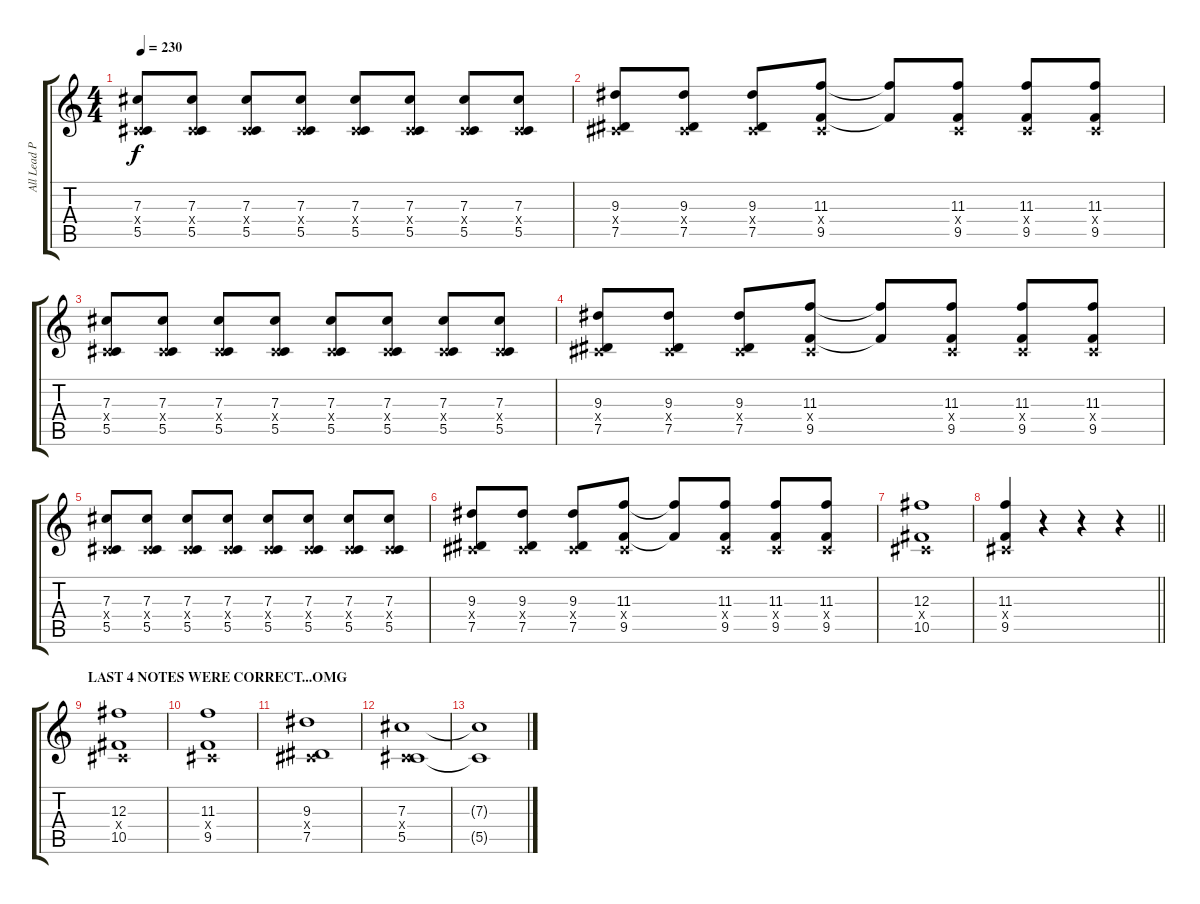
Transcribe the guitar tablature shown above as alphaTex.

\track ("All Lead Parts" "All Lead P") {instrument distortionguitar}
\staff {score tabs}
\tuning (Eb4 Bb3 Gb3 Db3 Ab2 Db2) {hide}
\ts (4 4)
\tempo 230
\clef g2
\ks c
(7.3 0.4{x} 5.5).8{dy f} (7.3 0.4{x} 5.5).8 (7.3 0.4{x} 5.5).8 (7.3 0.4{x} 5.5).8 (7.3 0.4{x} 5.5).8 (7.3 0.4{x} 5.5).8 (7.3 0.4{x} 5.5).8 (7.3 0.4{x} 5.5).8 |
(9.3 0.4{x} 7.5).8 (9.3 0.4{x} 7.5).8 (9.3 0.4{x} 7.5).8 (11.3 0.4{x} 9.5).8 (11.3{t} 9.5{t}).8 (11.3 0.4{x} 9.5).8 (11.3 0.4{x} 9.5).8 (11.3 0.4{x} 9.5).8 |
(7.3 0.4{x} 5.5).8 (7.3 0.4{x} 5.5).8 (7.3 0.4{x} 5.5).8 (7.3 0.4{x} 5.5).8 (7.3 0.4{x} 5.5).8 (7.3 0.4{x} 5.5).8 (7.3 0.4{x} 5.5).8 (7.3 0.4{x} 5.5).8 |
(9.3 0.4{x} 7.5).8 (9.3 0.4{x} 7.5).8 (9.3 0.4{x} 7.5).8 (11.3 0.4{x} 9.5).8 (11.3{t} 9.5{t}).8 (11.3 0.4{x} 9.5).8 (11.3 0.4{x} 9.5).8 (11.3 0.4{x} 9.5).8 |
(7.3 0.4{x} 5.5).8 (7.3 0.4{x} 5.5).8 (7.3 0.4{x} 5.5).8 (7.3 0.4{x} 5.5).8 (7.3 0.4{x} 5.5).8 (7.3 0.4{x} 5.5).8 (7.3 0.4{x} 5.5).8 (7.3 0.4{x} 5.5).8 |
(9.3 0.4{x} 7.5).8 (9.3 0.4{x} 7.5).8 (9.3 0.4{x} 7.5).8 (11.3 0.4{x} 9.5).8 (11.3{t} 9.5{t}).8 (11.3 0.4{x} 9.5).8 (11.3 0.4{x} 9.5).8 (11.3 0.4{x} 9.5).8 |
(12.3 0.4{x} 10.5).1 |
\barLineRight lightlight
(11.3 0.4{x} 9.5).4 r.4 r.4 r.4 |
\section ("" "LAST 4 NOTES WERE CORRECT...OMG")
(12.3 0.4{x} 10.5).1 |
(11.3 0.4{x} 9.5).1 |
(9.3 0.4{x} 7.5).1 |
(7.3 0.4{x} 5.5).1 |
(7.3{t} 5.5{t}).1
